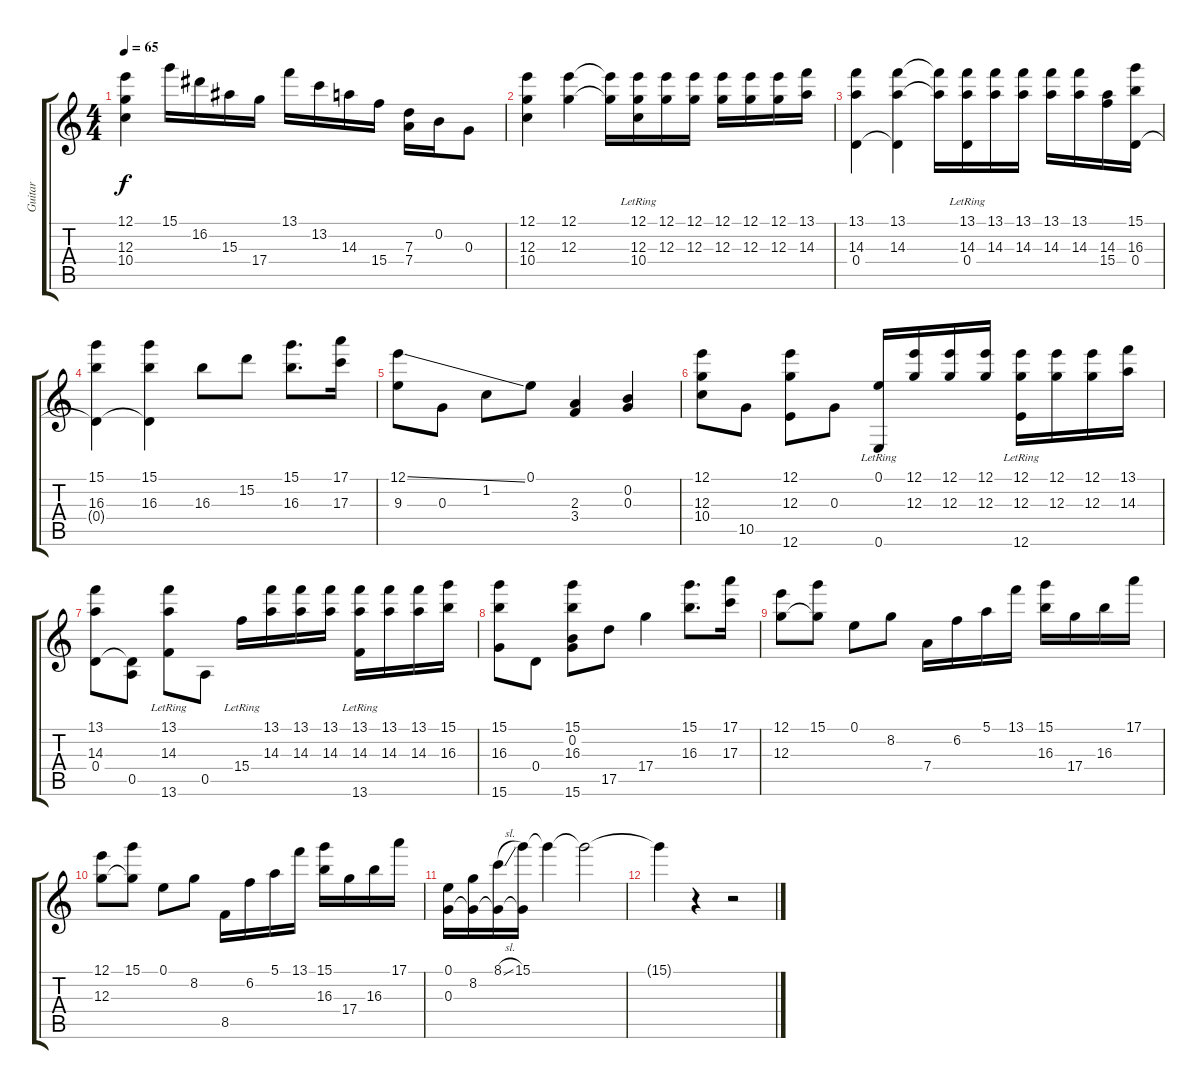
\track ("Guitar" "Guitar") {instrument acousticguitarsteel}
\staff {score tabs}
\tuning (E4 B3 G3 D3 A2 E2) {hide}
\ts (4 4)
\tempo 65
\clef g2
\ks c
(12.1 12.3 10.4).4{dy f} 15.1.16 16.2.16 15.3.16 17.4.16 13.1.16 13.2.16 14.3.16 15.4.16 (7.3 7.4).16 0.2.16 0.3.8 |
(12.1 12.3 10.4).4 (12.1 12.3).4 (12.1{t} 12.3{t}).16 (12.1 12.3 10.4{lr}).16 (12.1 12.3).16 (12.1 12.3).16 (12.1 12.3).16 (12.1 12.3).16 (12.1 12.3).16 (13.1 14.3).16 |
(13.1 14.3 0.4).4 (13.1 14.3 0.4{t}).4 (13.1{t} 14.3{t}).16 (13.1 14.3 0.4{lr}).16 (13.1 14.3).16 (13.1 14.3).16 (13.1 14.3).16 (13.1 14.3).16 (14.3 15.4).16 (15.1 16.3 0.4).16 |
(15.1 16.3 0.4{t}).4 (15.1 16.3 0.4{t}).4 16.3.8 15.2.8 (15.1 16.3).8{d} (17.1 17.3).16 |
(12.1{ss} 9.3).8 0.3.8 1.2.8 0.1.8 (2.3 3.4).4 (0.2 0.3).4 |
(12.1 12.3 10.4).8 10.5.8 (12.1 12.3 12.6).8 0.3.8 (0.1 0.6{lr}).16 (12.1 12.3).16 (12.1 12.3).16 (12.1 12.3).16 (12.1 12.3 12.6{lr}).16 (12.1 12.3).16 (12.1 12.3).16 (13.1 14.3).16 |
(13.1 14.3 0.4).8 (0.4{t} 0.5).8 (13.1 14.3 13.6{lr}).8 0.5.8 15.4{lr}.16 (13.1 14.3).16 (13.1 14.3).16 (13.1 14.3).16 (13.1 14.3 13.6{lr}).16 (13.1 14.3).16 (13.1 14.3).16 (15.1 16.3).16 |
(15.1 16.3 15.6).8 0.4.8 (15.1 0.2 16.3 15.6).8 17.5.8 17.4.4 (15.1 16.3).8{d} (17.1 17.3).16 |
(12.1 12.3).8 (15.1 12.3{t}).8 0.1.8 8.2.8 7.4.16 6.2.16 5.1.16 13.1.16 (15.1 16.3).16 17.4.16 16.3.16 17.1.16 |
(12.1 12.3).8 (15.1 12.3{t}).8 0.1.8 8.2.8 8.5.16 6.2.16 5.1.16 13.1.16 (15.1 16.3).16 17.4.16 16.3.16 17.1.16 |
(0.1 0.3).16 (8.2 0.3{t}).16 (8.1{sl} 0.3{t}).16 (15.1 0.3{t}).16 15.1{t}.4 15.1{t}.2 |
15.1{t}.4 r.4 r.2
